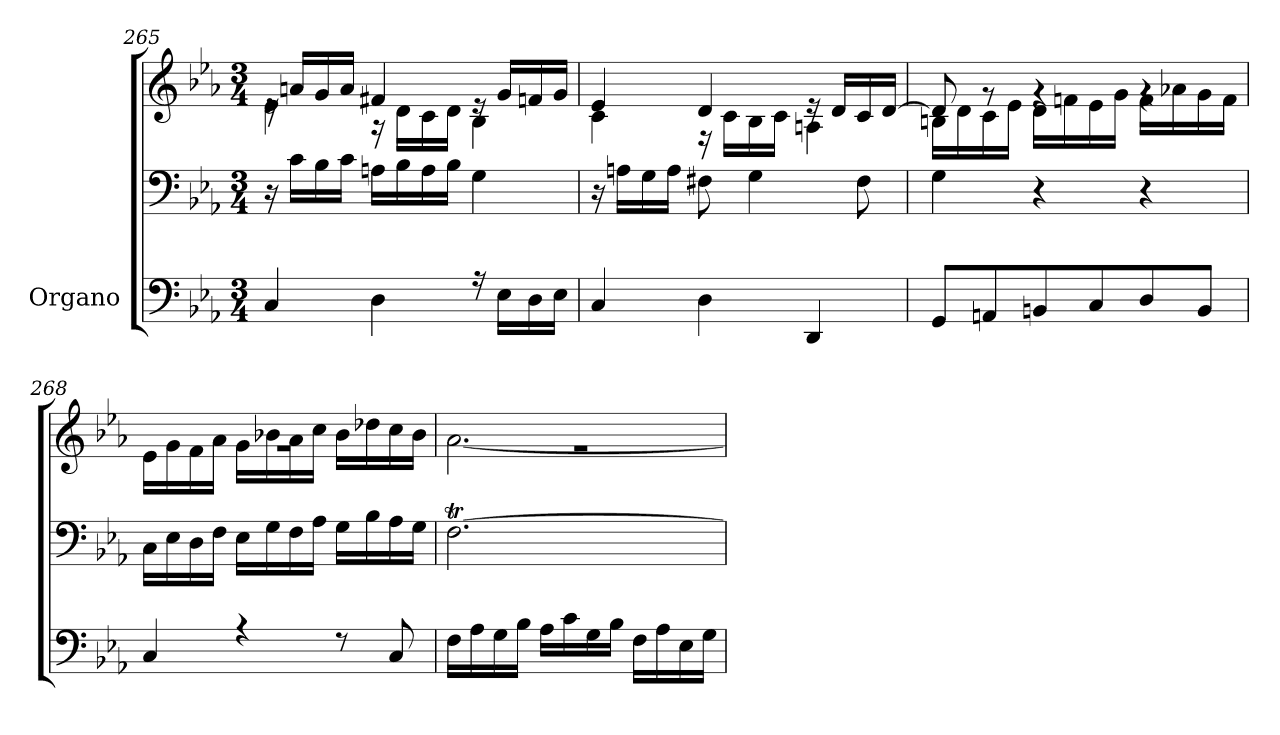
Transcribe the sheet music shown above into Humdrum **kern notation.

**kern	**kern	**kern
*part1	*part1	*part1
*staff3	*staff2	*staff1
*I"Organo	*	*
*clefF4	*clefF4	*clefG2
*k[b-e-a-]	*k[b-e-a-]	*k[b-e-a-]
*M3/4	*M3/4	*M3/4
=265	=265	=265
*^	*	*^
4C/	2.ryy	16r	16re	4e-\
.	.	16c\LL	16an/LL	.
.	.	16B-\	16g/	.
.	.	16c\JJ	16a/JJ	.
4D\	.	16An\LL	4f#X/	16r
.	.	16B-\	.	16d\LL
.	.	16A\	.	16c\
.	.	16B-\JJ	.	16d\JJ
16r	.	4G\	16re	4B-\
16E-\LL	.	.	16g/LL	.
16D\	.	.	16fn/	.
16E-\JJ	.	.	16g/JJ	.
=266	=266	=266	=266	=266
4C/	2.ryy	16r	4e-/	4c\
.	.	16An\LL	.	.
.	.	16G\	.	.
.	.	16A\JJ	.	.
4D\	.	8F#X\	4d/	16r
.	.	.	.	16c\LL
.	.	4G\	.	16B-\
.	.	.	.	16c\JJ
4DD/	.	.	16re	4An\
.	.	.	16d/LL	.
.	.	8F#\	16c/	.
.	.	.	[16d/JJ	.
=267	=267	=267	=267	=267
8GG/L	2.ryy	4G\	8d/]	16Bn\LL
.	.	.	.	16d\
8AAn/	.	.	8rg	16c\
.	.	.	.	16e-\JJ
8BBn/	.	4r	4rg	16d\LL
.	.	.	.	16fn\
8C/	.	.	.	16e-\
.	.	.	.	16g\JJ
8D/	.	4r	4rg	16f\LL
.	.	.	.	16a-X\
8BB/J	.	.	.	16g\
.	.	.	.	16f\JJ
=268	=268	=268	=268	=268
4C/	2.ryy	16C\LL	2.rg	16e-\LL
.	.	16E-\	.	16g\
.	.	16D\	.	16f\
.	.	16F\JJ	.	16a-\JJ
4r	.	16E-\LL	.	16g\LL
.	.	16G\	.	16b-X\
.	.	16F\	.	16a-\
.	.	16A-\JJ	.	16cc\JJ
8r	.	16G\LL	.	16b-\LL
.	.	16B-\	.	16dd-X\
8C/	.	16A-\	.	16cc\
.	.	16G\JJ	.	16b-\JJ
=269	=269	=269	=269	=269
16F\LL	2.ryy	[2.FT\	2.rtg	[2.a-\
16A-\	.	.	.	.
16G\	.	.	.	.
16B-\JJ	.	.	.	.
16A-\LL	.	.	.	.
16c\	.	.	.	.
16G\	.	.	.	.
16B-\JJ	.	.	.	.
16F\LL	.	.	.	.
16A-\	.	.	.	.
16E-\	.	.	.	.
16G\JJ	.	.	.	.
*v	*v	*	*v	*v
=	=	=
*-	*-	*-
